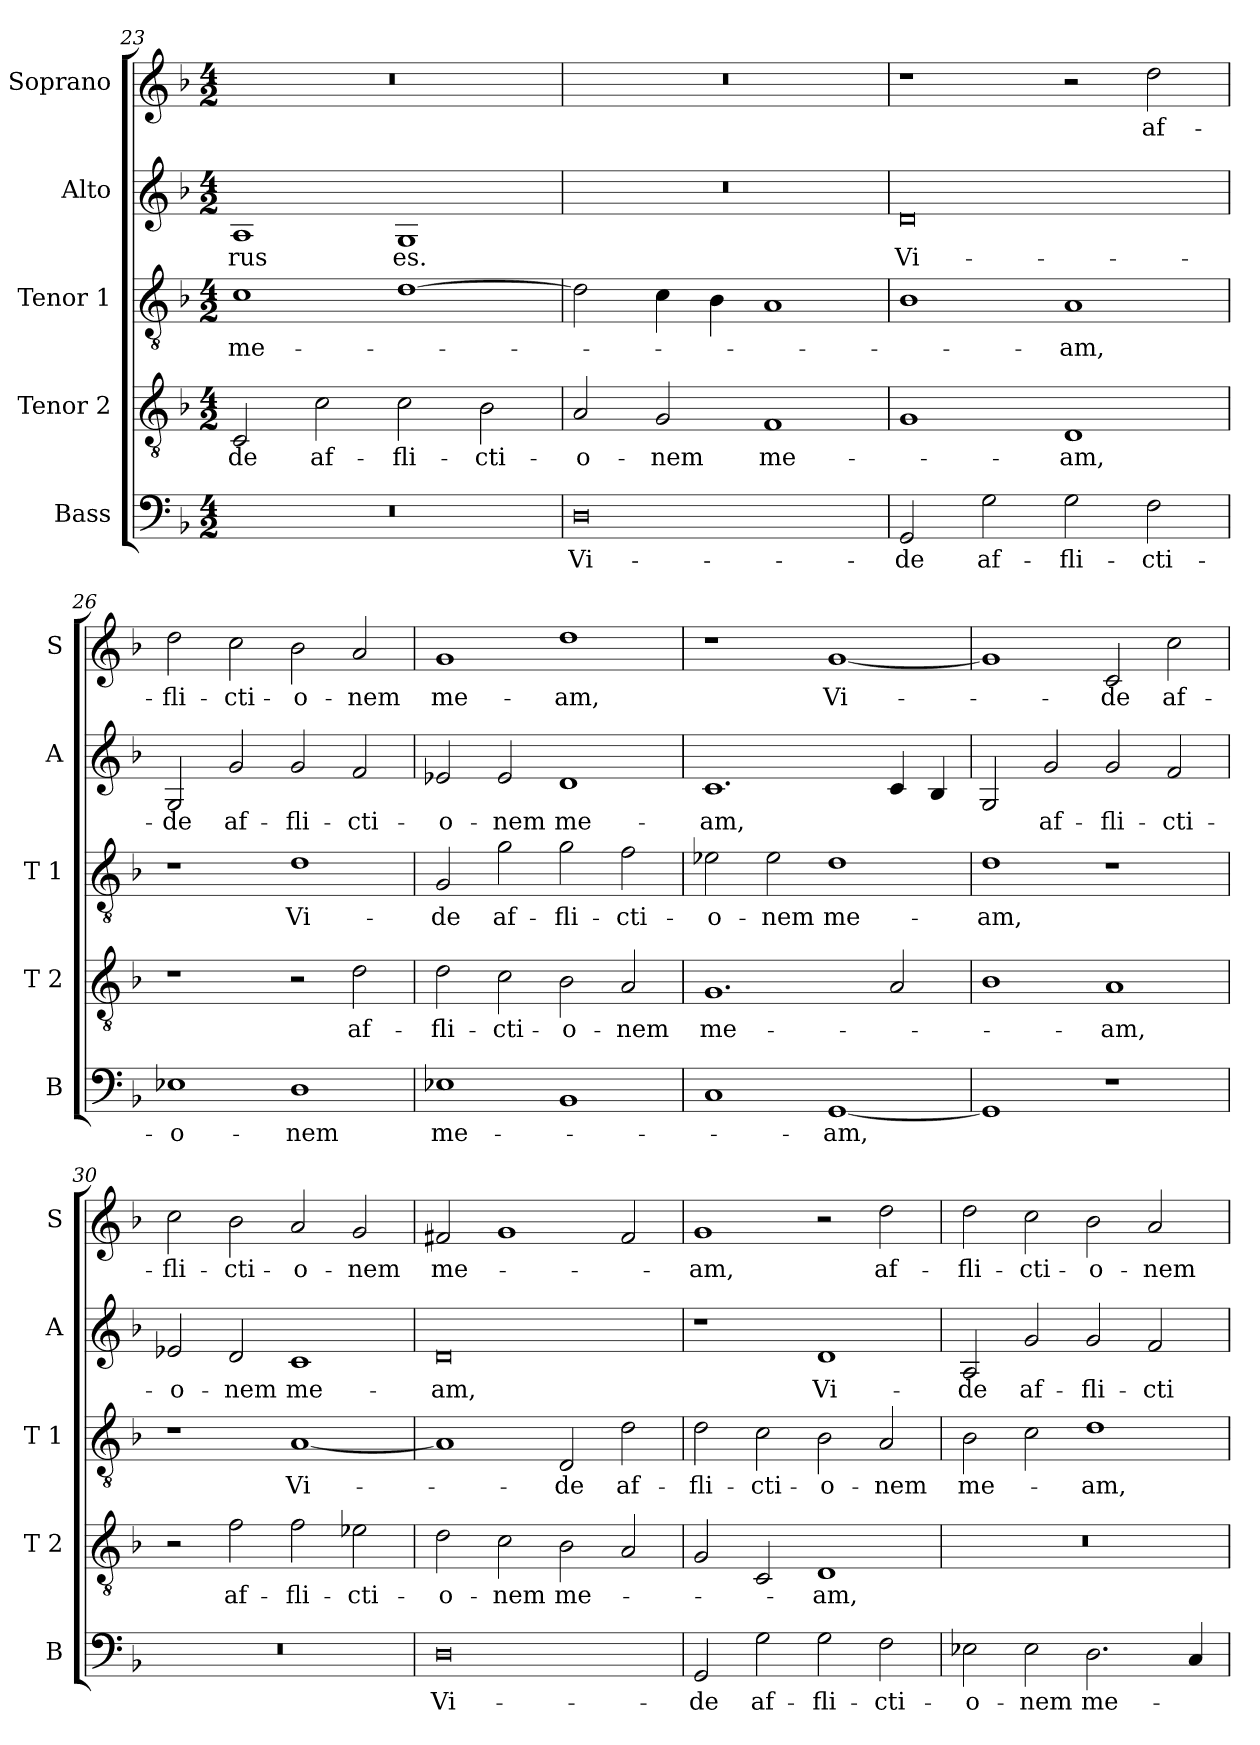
**kern	**text	**kern	**text	**kern	**text	**kern	**text	**kern	**text
*part5	*part5	*part4	*part4	*part3	*part3	*part2	*part2	*part1	*part1
*staff5	*staff5	*staff4	*staff4	*staff3	*staff3	*staff2	*staff2	*staff1	*staff1
*I"Bass	*	*I"Tenor 2	*	*I"Tenor 1	*	*I"Alto	*	*I"Soprano	*
*I'B	*	*I'T 2	*	*I'T 1	*	*I'A	*	*I'S	*
!!LO:LB:g=z
*clefF4	*	*clefGv2	*	*clefGv2	*	*clefG2	*	*clefG2	*
*k[b-]	*	*k[b-]	*	*k[b-]	*	*k[b-]	*	*k[b-]	*
*F:	*	*F:	*	*F:	*	*F:	*	*F:	*
*M4/2	*	*M4/2	*	*M4/2	*	*M4/2	*	*M4/2	*
=23	=23	=23	=23	=23	=23	=23	=23	=23	=23
!	!	!	!LO:LY:b	!	!LO:LY:b	!	!LO:LY:b	!	!
0r	.	2C/	-de	1c	me-	1A	-rus	0r	.
!	!	!	!LO:LY:b	!	!	!	!	!	!
.	.	2c\	af-	.	.	.	.	.	.
!	!	!	!LO:LY:b	!	!	!	!LO:LY:b	!	!
.	.	2c\	-fli-	[1d	.	1G	es.	.	.
!	!	!	!LO:LY:b	!	!	!	!	!	!
.	.	2B-\	-cti-	.	.	.	.	.	.
=24	=24	=24	=24	=24	=24	=24	=24	=24	=24
!	!LO:LY:b	!	!LO:LY:b	!	!	!	!	!	!
0D	Vi-	2A/	-o-	2d\]	.	0r	.	0r	.
!	!	!	!LO:LY:b	!	!	!	!	!	!
.	.	2G/	-nem	4c\	.	.	.	.	.
.	.	.	.	4B-\	.	.	.	.	.
!	!	!	!LO:LY:b	!	!	!	!	!	!
.	.	1F	me-	1A	.	.	.	.	.
=25	=25	=25	=25	=25	=25	=25	=25	=25	=25
!	!LO:LY:b	!	!	!	!	!	!LO:LY:b	!	!
2GG/	-de	1G	.	1B-	.	0d	Vi-	1r	.
!	!LO:LY:b	!	!	!	!	!	!	!	!
2G\	af-	.	.	.	.	.	.	.	.
!	!LO:LY:b	!	!LO:LY:b	!	!LO:LY:b	!	!	!	!
2G\	-fli-	1D	-am,	1A	-am,	.	.	2r	.
!	!LO:LY:b	!	!	!	!	!	!	!	!LO:LY:b
2F\	-cti-	.	.	.	.	.	.	2dd\	af-
=26	=26	=26	=26	=26	=26	=26	=26	=26	=26
!	!LO:LY:b	!	!	!	!	!	!LO:LY:b	!	!LO:LY:b
1E-X	-o-	1r	.	1r	.	2G/	-de	2dd\	-fli-
!	!	!	!	!	!	!	!LO:LY:b	!	!LO:LY:b
.	.	.	.	.	.	2g/	af-	2cc\	-cti-
!	!LO:LY:b	!	!	!	!LO:LY:b	!	!LO:LY:b	!	!LO:LY:b
1D	-nem	2r	.	1d	Vi-	2g/	-fli-	2b-\	-o-
!	!	!	!LO:LY:b	!	!	!	!LO:LY:b	!	!LO:LY:b
.	.	2d\	af-	.	.	2f/	-cti-	2a/	-nem
!!LO:LB:g=z
=27	=27	=27	=27	=27	=27	=27	=27	=27	=27
!	!LO:LY:b	!	!LO:LY:b	!	!LO:LY:b	!	!LO:LY:b	!	!LO:LY:b
1E-X	me-	2d\	-fli-	2G/	-de	2e-X/	-o-	1g	me-
!	!	!	!LO:LY:b	!	!LO:LY:b	!	!LO:LY:b	!	!
.	.	2c\	-cti-	2g\	af-	2e-/	-nem	.	.
!	!	!	!LO:LY:b	!	!LO:LY:b	!	!LO:LY:b	!	!LO:LY:b
1BB-	.	2B-\	-o-	2g\	-fli-	1d	me-	1dd	-am,
!	!	!	!LO:LY:b	!	!LO:LY:b	!	!	!	!
.	.	2A/	-nem	2f\	-cti-	.	.	.	.
=28	=28	=28	=28	=28	=28	=28	=28	=28	=28
!	!	!	!LO:LY:b	!	!LO:LY:b	!	!LO:LY:b	!	!
1C	.	1.G	me-	2e-X\	-o-	1.c	-am,	1r	.
!	!	!	!	!	!LO:LY:b	!	!	!	!
.	.	.	.	2e-\	-nem	.	.	.	.
!	!LO:LY:b	!	!	!	!LO:LY:b	!	!	!	!LO:LY:b
[1GG	-am,	.	.	1d	me-	.	.	[1g	Vi-
.	.	2A/	.	.	.	4c/	.	.	.
.	.	.	.	.	.	4B-/	.	.	.
=29	=29	=29	=29	=29	=29	=29	=29	=29	=29
!	!	!	!	!	!LO:LY:b	!	!	!	!
1GG]	.	1B-	.	1d	-am,	2G/	.	1g]	.
!	!	!	!	!	!	!	!LO:LY:b	!	!
.	.	.	.	.	.	2g/	af-	.	.
!	!	!	!LO:LY:b	!	!	!	!LO:LY:b	!	!LO:LY:b
1r	.	1A	-am,	1r	.	2g/	-fli-	2c/	-de
!	!	!	!	!	!	!	!LO:LY:b	!	!LO:LY:b
.	.	.	.	.	.	2f/	-cti-	2cc\	af-
=30	=30	=30	=30	=30	=30	=30	=30	=30	=30
!	!	!	!	!	!	!	!LO:LY:b	!	!LO:LY:b
0r	.	2r	.	1r	.	2e-X/	-o-	2cc\	-fli-
!	!	!	!LO:LY:b	!	!	!	!LO:LY:b	!	!LO:LY:b
.	.	2f\	af-	.	.	2d/	-nem	2b-\	-cti-
!	!	!	!LO:LY:b	!	!LO:LY:b	!	!LO:LY:b	!	!LO:LY:b
.	.	2f\	-fli-	[1A	Vi-	1c	me-	2a/	-o-
!	!	!	!LO:LY:b	!	!	!	!	!	!LO:LY:b
.	.	2e-X\	-cti-	.	.	.	.	2g/	-nem
!!LO:PB:g=z
=31	=31	=31	=31	=31	=31	=31	=31	=31	=31
!	!LO:LY:b	!	!LO:LY:b	!	!	!	!LO:LY:b	!	!LO:LY:b
0D	Vi-	2d\	-o-	1A]	.	0d	-am,	2f#X/	me-
!	!	!	!LO:LY:b	!	!	!	!	!	!
.	.	2c\	-nem	.	.	.	.	1g	.
!	!	!	!LO:LY:b	!	!LO:LY:b	!	!	!	!
.	.	2B-\	me-	2D/	-de	.	.	.	.
!	!	!	!	!	!LO:LY:b	!	!	!	!
.	.	2A/	.	2d\	af-	.	.	2f#/	.
=32	=32	=32	=32	=32	=32	=32	=32	=32	=32
!	!LO:LY:b	!	!	!	!LO:LY:b	!	!	!	!LO:LY:b
2GG/	-de	2G/	.	2d\	-fli-	1r	.	1g	-am,
!	!LO:LY:b	!	!	!	!LO:LY:b	!	!	!	!
2G\	af-	2C/	.	2c\	-cti-	.	.	.	.
!	!LO:LY:b	!	!LO:LY:b	!	!LO:LY:b	!	!LO:LY:b	!	!
2G\	-fli-	1D	-am,	2B-\	-o-	1d	Vi-	2r	.
!	!LO:LY:b	!	!	!	!LO:LY:b	!	!	!	!LO:LY:b
2F\	-cti-	.	.	2A/	-nem	.	.	2dd\	af-
=33	=33	=33	=33	=33	=33	=33	=33	=33	=33
!	!LO:LY:b	!	!	!	!LO:LY:b	!	!LO:LY:b	!	!LO:LY:b
2E-X\	-o-	0r	.	2B-\	me-	2A/	-de	2dd\	-fli-
!	!LO:LY:b	!	!	!	!	!	!LO:LY:b	!	!LO:LY:b
2E-\	-nem	.	.	2c\	.	2g/	af-	2cc\	-cti-
!	!LO:LY:b	!	!	!	!LO:LY:b	!	!LO:LY:b	!	!LO:LY:b
2.D\	me-	.	.	1d	-am,	2g/	-fli-	2b-\	-o-
!	!	!	!	!	!	!	!LO:LY:b	!	!LO:LY:b
.	.	.	.	.	.	2f/	-cti-	2a/	-nem
4C/	.	.	.	.	.	.	.	.	.
=	=	=	=	=	=	=	=	=	=
*-	*-	*-	*-	*-	*-	*-	*-	*-	*-
